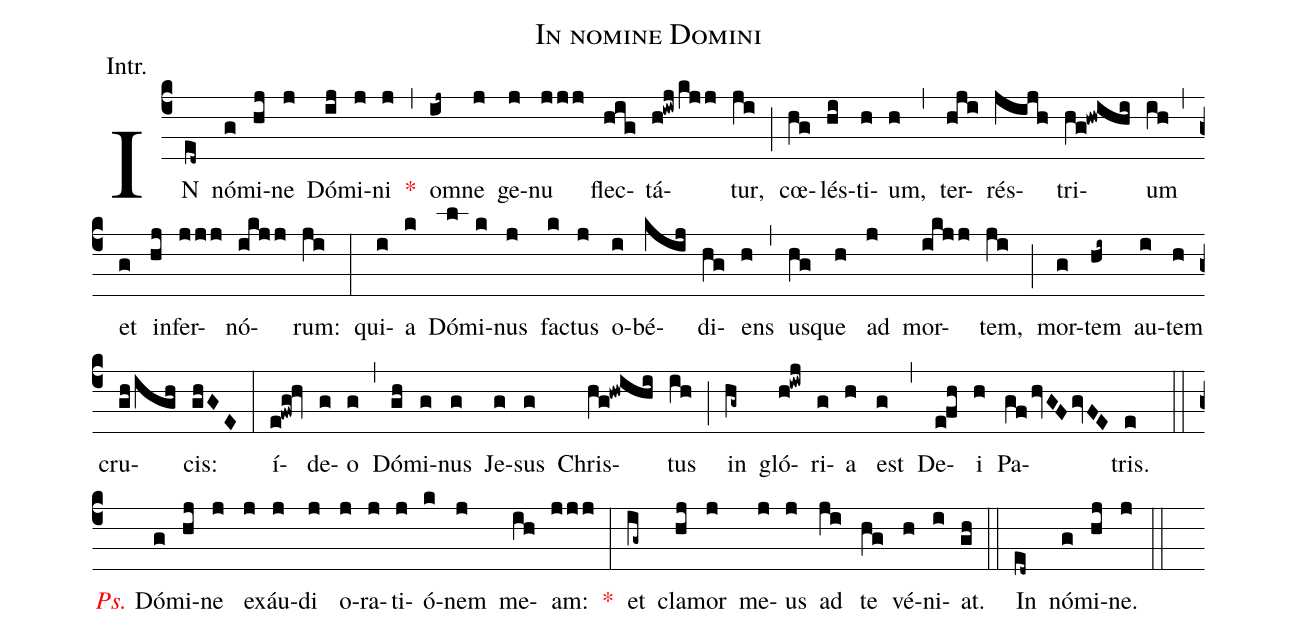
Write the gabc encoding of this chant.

name:In nomine Domini;
annotation:Intr.;
mode:III.;
office-part:Introit;
%%
(c4) IN(ed~) nó(g)mi(hj)ne(j) Dó(ij)mi(j)ni(j) <v>\red{*}</v>(,) om(ij~)ne(j) ge(j)nu(jjj) flec(hig)tá(h!iwj/kjj)tur,(ji) (;) cœ(hg)lés(hi)ti(h)um,(h) (,) ter(hji)rés(jijh)tri(hg!hwihi)um(ih) (,) et(g) in(hj)fer(jjj)nó(ikjj)rum:(ji) (:) qui(i)a(k) Dó(l)mi(k)nus(j) fac(k)tus(j) o(i)bé(kij)di(hg)ens(h) (,) us(hg)que(h) ad(j) mor(ikjj)tem,(ji) (;) mor(g)tem(hi~) au(i)tem(h) cru(gh/igh)cis:(ghGE) (:) í(e!fwg!hv)de(g)o(g) (,) Dó(gh)mi(g)nus(g) Je(g)sus(g) Chris(hg!hwihi)tus(ih) (;) in(hg~) gló(h!iwj)ri(g)a(h) est(g) (,) De(e!fh)i(h) Pa(gfhvGFgvFE)tris.(e) (::) <v>\redit{Ps.}</v> Dó(g)mi(hj)ne(j) ex(j)áu(j)di(j) o(j)ra(j)ti(j)ó(k)nem(j) me(ih)am:(jjj) <v>\red{*}</v>(:) et(ig~) cla(hj)mor(j) me(j)us(j) ad(ji) te(hg) vé(h)ni(i)at.(gh) (::) In(ed~) nó(g)mi(hj)ne.(j) (::)
